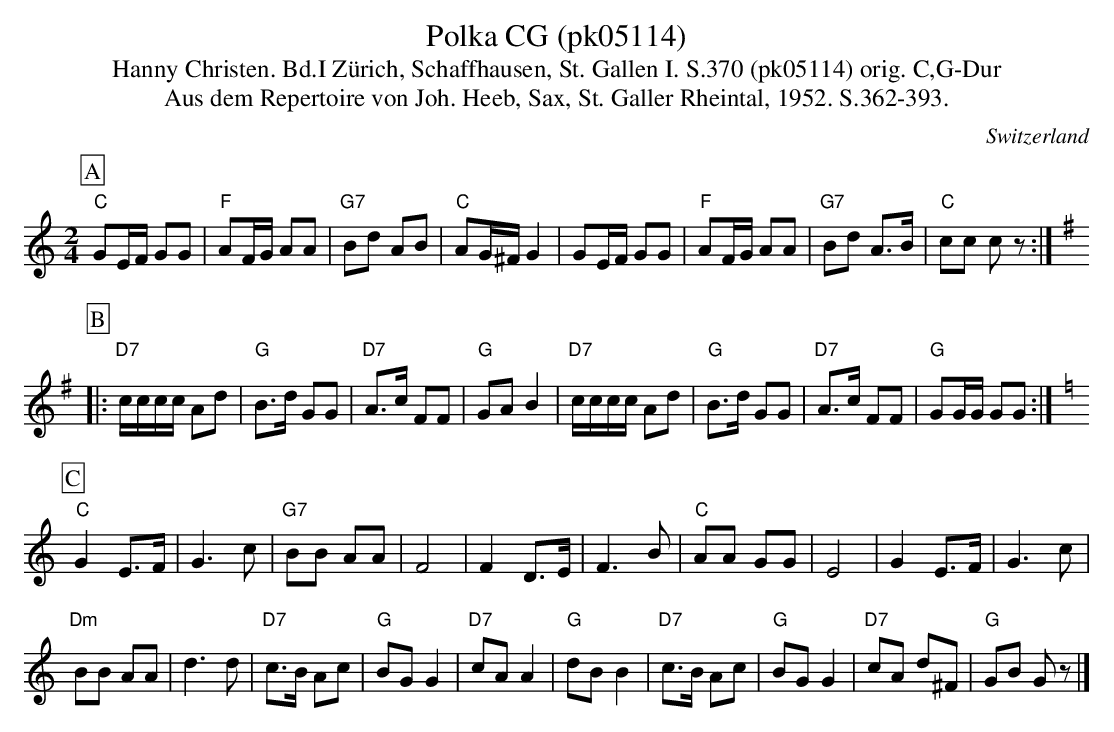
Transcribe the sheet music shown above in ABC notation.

X:1
T: Polka CG (pk05114)
T:Hanny Christen. Bd.I Zürich, Schaffhausen, St. Gallen I. S.370 (pk05114) orig. C,G-Dur
T: Aus dem Repertoire von Joh. Heeb, Sax, St. Galler Rheintal, 1952. S.362-393.
M:2/4
L:1/16
O:Switzerland
K:C major
[P:A] "C"G2EF G2G2 | "F"A2FG A2A2 | "G7"B2d2 A2B2 | "C"A2G^F G4 | G2EF G2G2 | "F"A2FG A2A2 |  "G7"B2d2 A3B | "C"c2c2 c2z2 :| [K:G]
[P:B] |: "D7"cccc A2d2 | "G"B3d G2G2 | "D7"A3c F2F2 | "G"G2A2B4 | "D7"cccc A2d2 | "G"B3d G2G2 | "D7"A3c F2F2 | "G"G2GG G2G2 :| [K:C]
[P:C] "C"G4E3F | G6c2 | "G7"B2B2 A2A2 | F8 | F4 D3E | F6B2 | "C"A2A2 G2G2 | E8 | G4E3F | G6c2 |
"Dm"B2B2 A2A2 | d6d2 | "D7"c3B A2c2 | "G"B2G2G4 | "D7"c2A2A4 | "G"d2B2B4 | "D7"c3B A2c2 | "G"B2G2G4 | "D7"c2A2 d2^F2 | "G"G2B2 G2z2 |]
